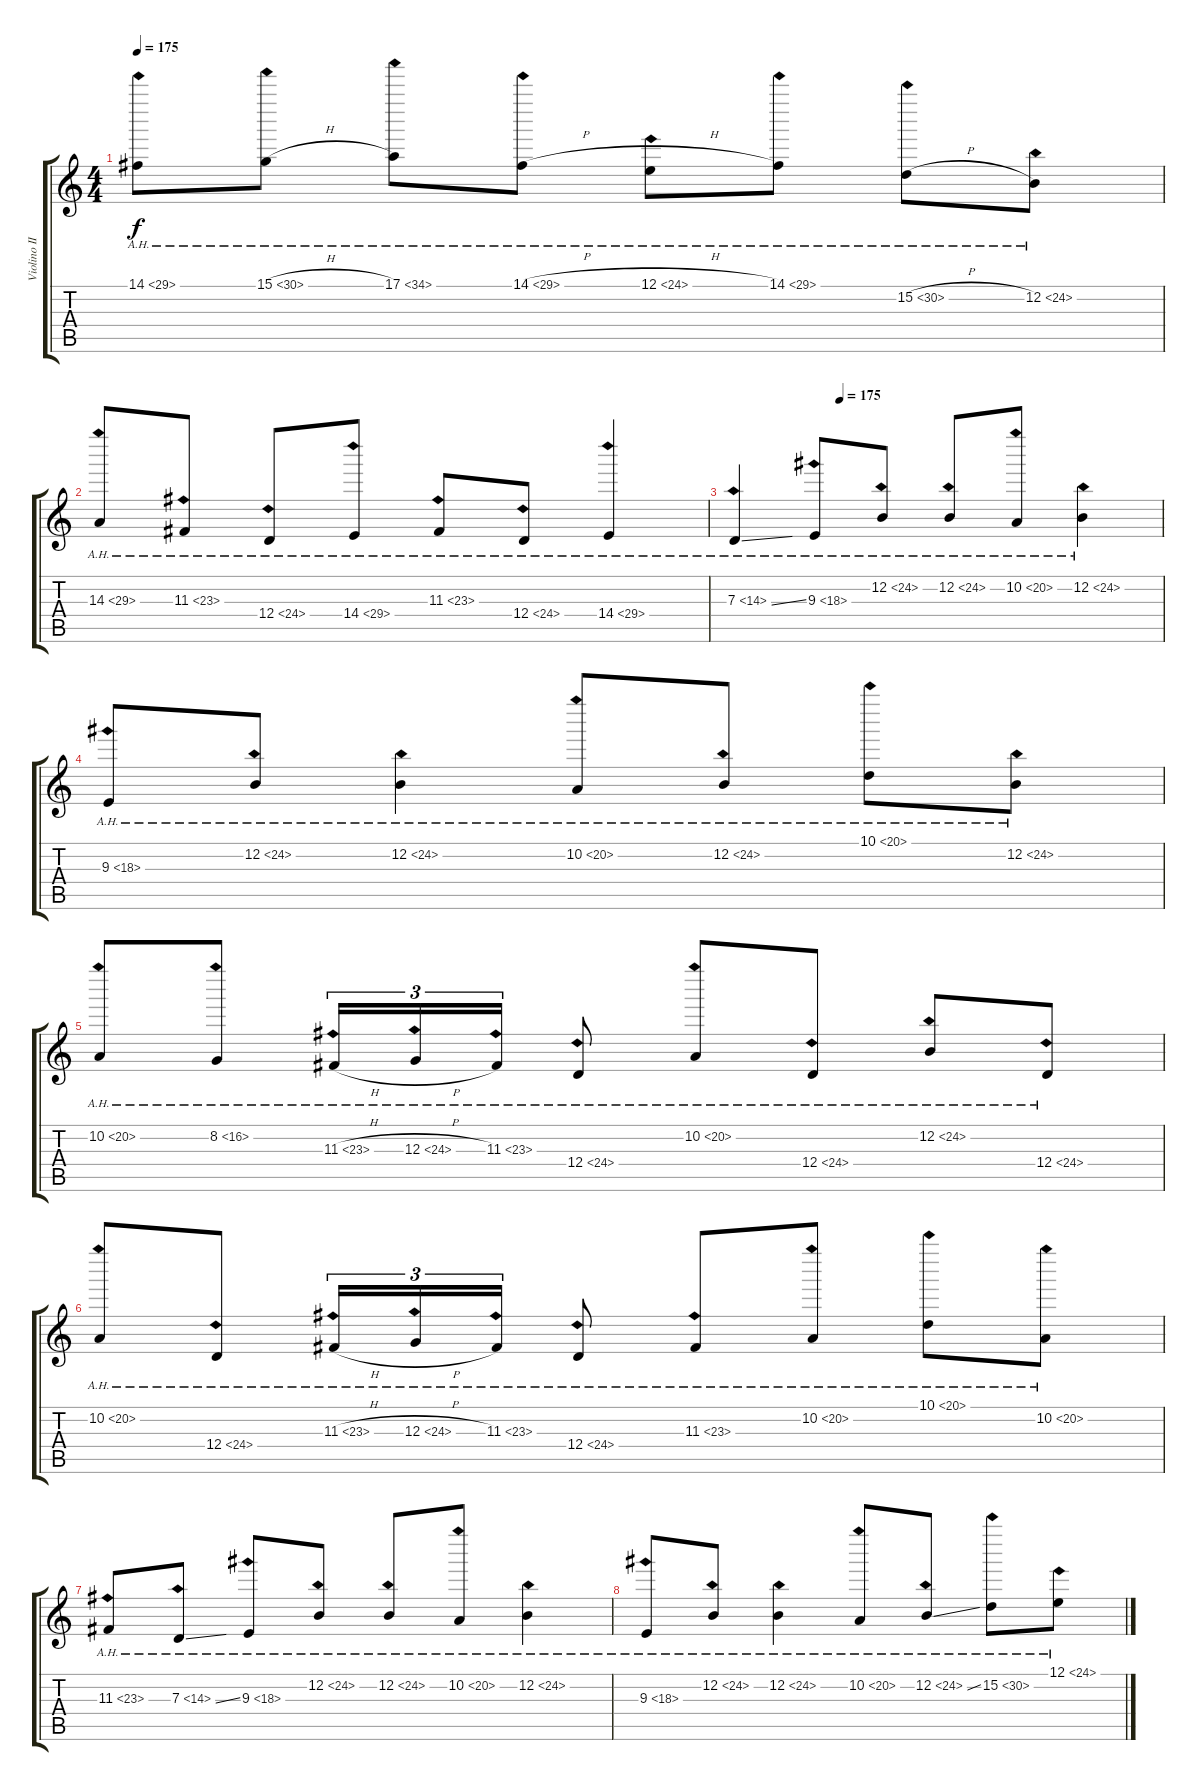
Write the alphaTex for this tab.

\track ("Violino II" "Violino II") {instrument violin}
\staff {score tabs}
\tuning (E4 B3 G3 D3 A2 E2) {hide}
\ts (4 4)
\tempo 175
\clef g2
\ks c
14.1{ah 15}.8{dy f} 15.1{ah 15 h}.8 17.1{ah 17}.8 14.1{ah 15 h}.8 12.1{ah 12 h}.8 14.1{ah 15}.8 15.2{ah 15 h}.8 12.2{ah 12}.8 |
14.3{ah 15}.8 11.3{ah 12}.8 12.4{ah 12}.8 14.4{ah 15}.8 11.3{ah 12}.8 12.4{ah 12}.8 14.4{ah 15}.4 |
\tempo (175 0.25)
7.3{ah 7 ss}.4 9.3{ah 9}.8 12.2{ah 12}.8 12.2{ah 12}.8 10.2{ah 10}.8 12.2{ah 12}.4 |
9.3{ah 9}.8 12.2{ah 12}.8 12.2{ah 12}.4 10.2{ah 10}.8 12.2{ah 12}.8 10.1{ah 10}.8 12.2{ah 12}.8 |
10.2{ah 10}.8 8.2{ah 8}.8 11.3{ah 12 h}.16{tu (3 2)} 12.3{ah 12 h}.16{tu (3 2)} 11.3{ah 12}.16{tu (3 2)} 12.4{ah 12}.8 10.2{ah 10}.8 12.4{ah 12}.8 12.2{ah 12}.8 12.4{ah 12}.8 |
10.2{ah 10}.8 12.4{ah 12}.8 11.3{ah 12 h}.16{tu (3 2)} 12.3{ah 12 h}.16{tu (3 2)} 11.3{ah 12}.16{tu (3 2)} 12.4{ah 12}.8 11.3{ah 12}.8 10.2{ah 10}.8 10.1{ah 10}.8 10.2{ah 10}.8 |
11.3{ah 12}.8 7.3{ah 7 ss}.8 9.3{ah 9}.8 12.2{ah 12}.8 12.2{ah 12}.8 10.2{ah 10}.8 12.2{ah 12}.4 |
9.3{ah 9}.8 12.2{ah 12}.8 12.2{ah 12}.4 10.2{ah 10}.8 12.2{ah 12 ss}.8 15.2{ah 15}.8 12.1{ah 12}.8
